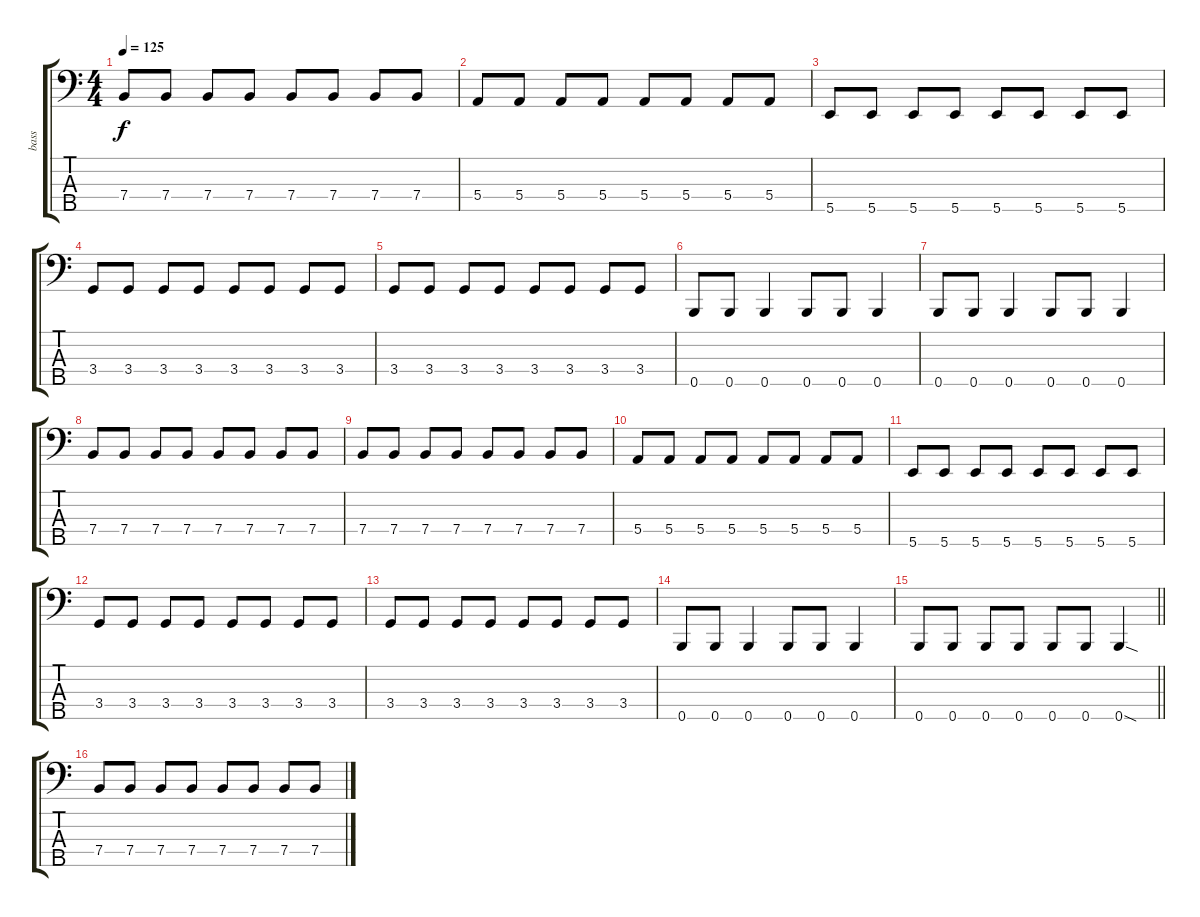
\track ("bass" "bass") {instrument electricbassfinger}
\staff {score tabs}
\tuning (G2 D2 A1 E1 B0) {hide}
\ts (4 4)
\tempo 125
\clef f4
\ks c
7.4.8{dy f} 7.4.8 7.4.8 7.4.8 7.4.8 7.4.8 7.4.8 7.4.8 |
5.4.8 5.4.8 5.4.8 5.4.8 5.4.8 5.4.8 5.4.8 5.4.8 |
5.5.8 5.5.8 5.5.8 5.5.8 5.5.8 5.5.8 5.5.8 5.5.8 |
3.4.8 3.4.8 3.4.8 3.4.8 3.4.8 3.4.8 3.4.8 3.4.8 |
3.4.8 3.4.8 3.4.8 3.4.8 3.4.8 3.4.8 3.4.8 3.4.8 |
0.5.8 0.5.8 0.5.4 0.5.8 0.5.8 0.5.4 |
0.5.8 0.5.8 0.5.4 0.5.8 0.5.8 0.5.4 |
7.4.8 7.4.8 7.4.8 7.4.8 7.4.8 7.4.8 7.4.8 7.4.8 |
7.4.8 7.4.8 7.4.8 7.4.8 7.4.8 7.4.8 7.4.8 7.4.8 |
5.4.8 5.4.8 5.4.8 5.4.8 5.4.8 5.4.8 5.4.8 5.4.8 |
5.5.8 5.5.8 5.5.8 5.5.8 5.5.8 5.5.8 5.5.8 5.5.8 |
3.4.8 3.4.8 3.4.8 3.4.8 3.4.8 3.4.8 3.4.8 3.4.8 |
3.4.8 3.4.8 3.4.8 3.4.8 3.4.8 3.4.8 3.4.8 3.4.8 |
0.5.8 0.5.8 0.5.4 0.5.8 0.5.8 0.5.4 |
\barLineRight lightlight
0.5.8 0.5.8 0.5.8 0.5.8 0.5.8 0.5.8 0.5{sod}.4 |
7.4.8 7.4.8 7.4.8 7.4.8 7.4.8 7.4.8 7.4.8 7.4.8
